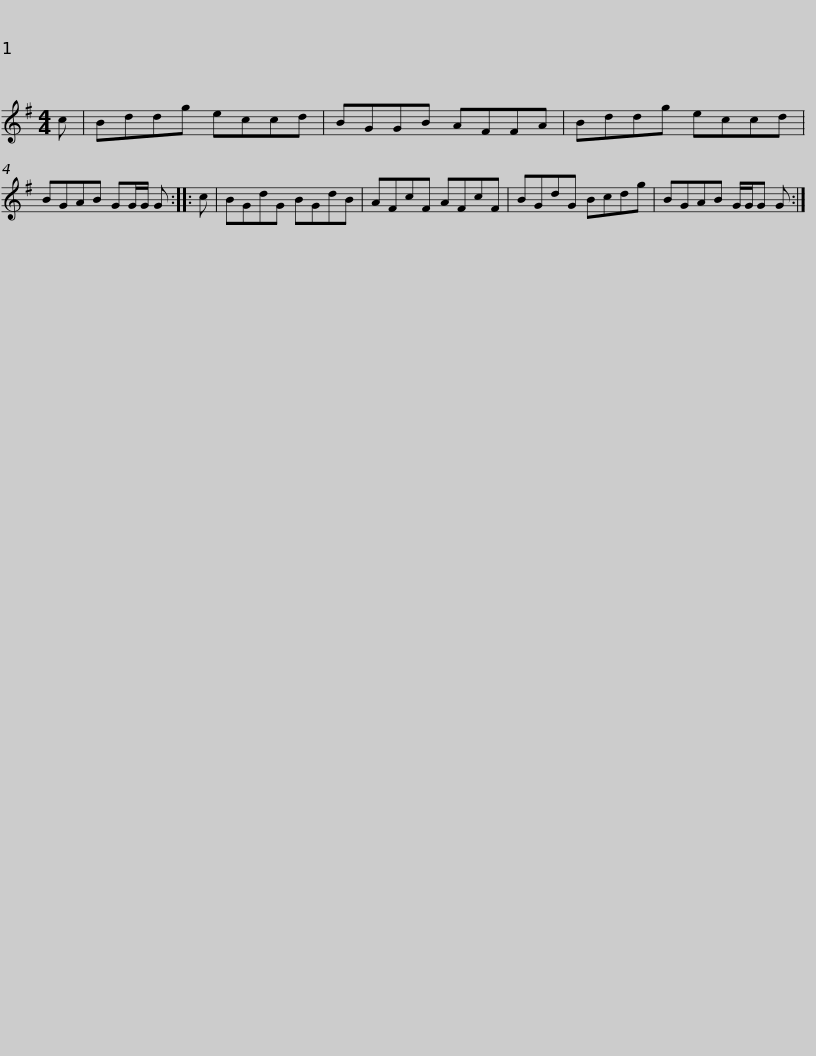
X:1
L:1/8
M:4/4
I:linebreak $
K:G
V:1 treble
V:1
 c | Bddg eccd | BGGB AFFA | Bddg eccd | BGAB GG/G/ G :: %5
 c | BGdG BGdB |$ AFcF AFcF | BGdG Bcdg | BGAB G/G/G G :| %10
